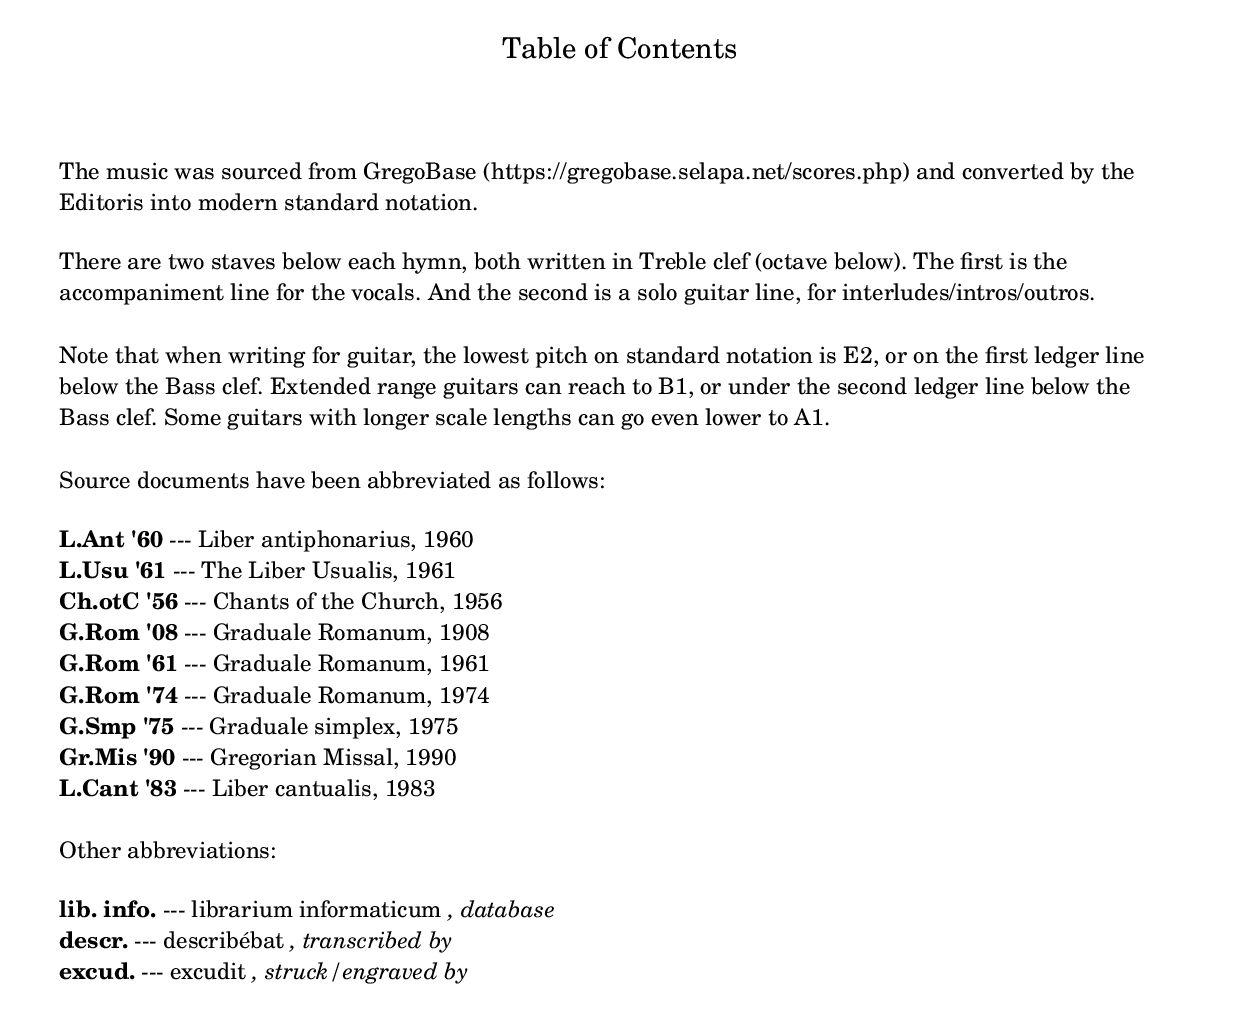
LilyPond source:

\bookpart {
  \markup \vspace #1
  \markuplist \table-of-contents

  \markup \vspace #2
  \markup \wordwrap {
    The music was sourced from GregoBase (https://gregobase.selapa.net/scores.php) and
    converted by the Editoris into modern standard notation.
  }

  \markup \vspace #1
  \markup \wordwrap {
    There are two staves below each hymn, both written in Treble clef (octave below).
    The first is the accompaniment line for the vocals. And the second is a solo guitar
    line, for interludes/intros/outros.
  }

  \markup \vspace #1
  \markup \wordwrap {
    Note that when writing for guitar, the lowest pitch on standard notation is E2, or 
    on the first ledger line below the Bass clef. Extended range guitars can reach to
    B1, or under the second ledger line below the Bass clef.  Some guitars with
    longer scale lengths can go even lower to A1.
  }

  \markup \vspace #1
  \markup \wordwrap {
    Source documents have been abbreviated as follows:
  }

  \markup \vspace #1
  \markup \left-column {
    \line { \bold "L.Ant '60" "--- Liber antiphonarius, 1960" }
    \line { \bold "L.Usu '61" "--- The Liber Usualis, 1961" }
    \line { \bold "Ch.otC '56" "--- Chants of the Church, 1956" }
    \line { \bold "G.Rom '08" "--- Graduale Romanum, 1908" }
    \line { \bold "G.Rom '61" "--- Graduale Romanum, 1961" }
    \line { \bold "G.Rom '74" "--- Graduale Romanum, 1974" }
    \line { \bold "G.Smp '75" "--- Graduale simplex, 1975" }
    \line { \bold "Gr.Mis '90" "--- Gregorian Missal, 1990" }
    \line { \bold "L.Cant '83" "--- Liber cantualis, 1983" }
  }

  \markup \vspace #1
  \markup \wordwrap {
    Other abbreviations:
  }

  \markup \vspace #1
  \markup \left-column {
    \line { \bold "lib. info." "--- librarium informaticum" \italic ", database" }
    \line { \bold "descr." "--- describébat" \italic ", transcribed by" }
    \line { \bold "excud." "--- excudit" \italic ", struck/engraved by" }
  }
}
